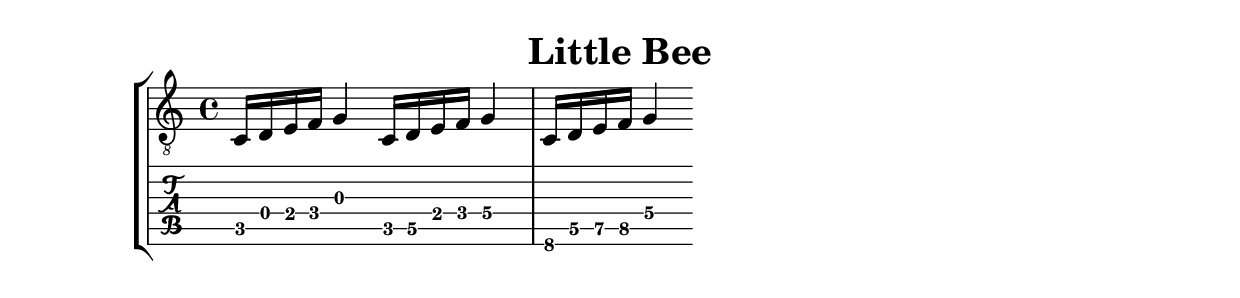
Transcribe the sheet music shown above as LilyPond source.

\version "2.20.0"  % necessary for upgrading to future LilyPond versions.

\header{
  title = "Little Bee"
}




% Piano+Guitar 
  
\layout { \omit Voice.StringNumber }
\new StaffGroup <<
   \new Staff \relative {
     \clef "treble_8"
     \time 4/4
     c16 d e f g4
     c,16\5 d\5 e\4 f\4 g4\4
     c,16 d e f g4
   }
   \new TabStaff \relative {
     c16 d e f g4
     c,16\5 d\5 e\4 f\4 g4\4
     \set TabStaff.minimumFret = #5
     \set TabStaff.restrainOpenStrings = ##t
     c,16 d e f g4
   }
>>


%{
% Two staves
<<
  \new Staff \relative{ \clef "treble"
              \key c \major
              \time 4/4
              \tempo "Andante" 4 = 120
               g' e <e c>2| f4 d d2| c4( d e f)|g g g2 \bar "|." }

  \new Staff \relative { \clef "bass" \key c \major \time 4/4
               c1|g|c|c \bar "|." }
>>
%}

% Fretted strings
%{
\new TabStaff \relative {
  a,8 a' <c e> a
  d,8 a' <d f> a
}
%}






%{
%Single staff, multiple voices
<<
\relative { c'' d e}
\\
\relative { c' d e}
>>
%}

